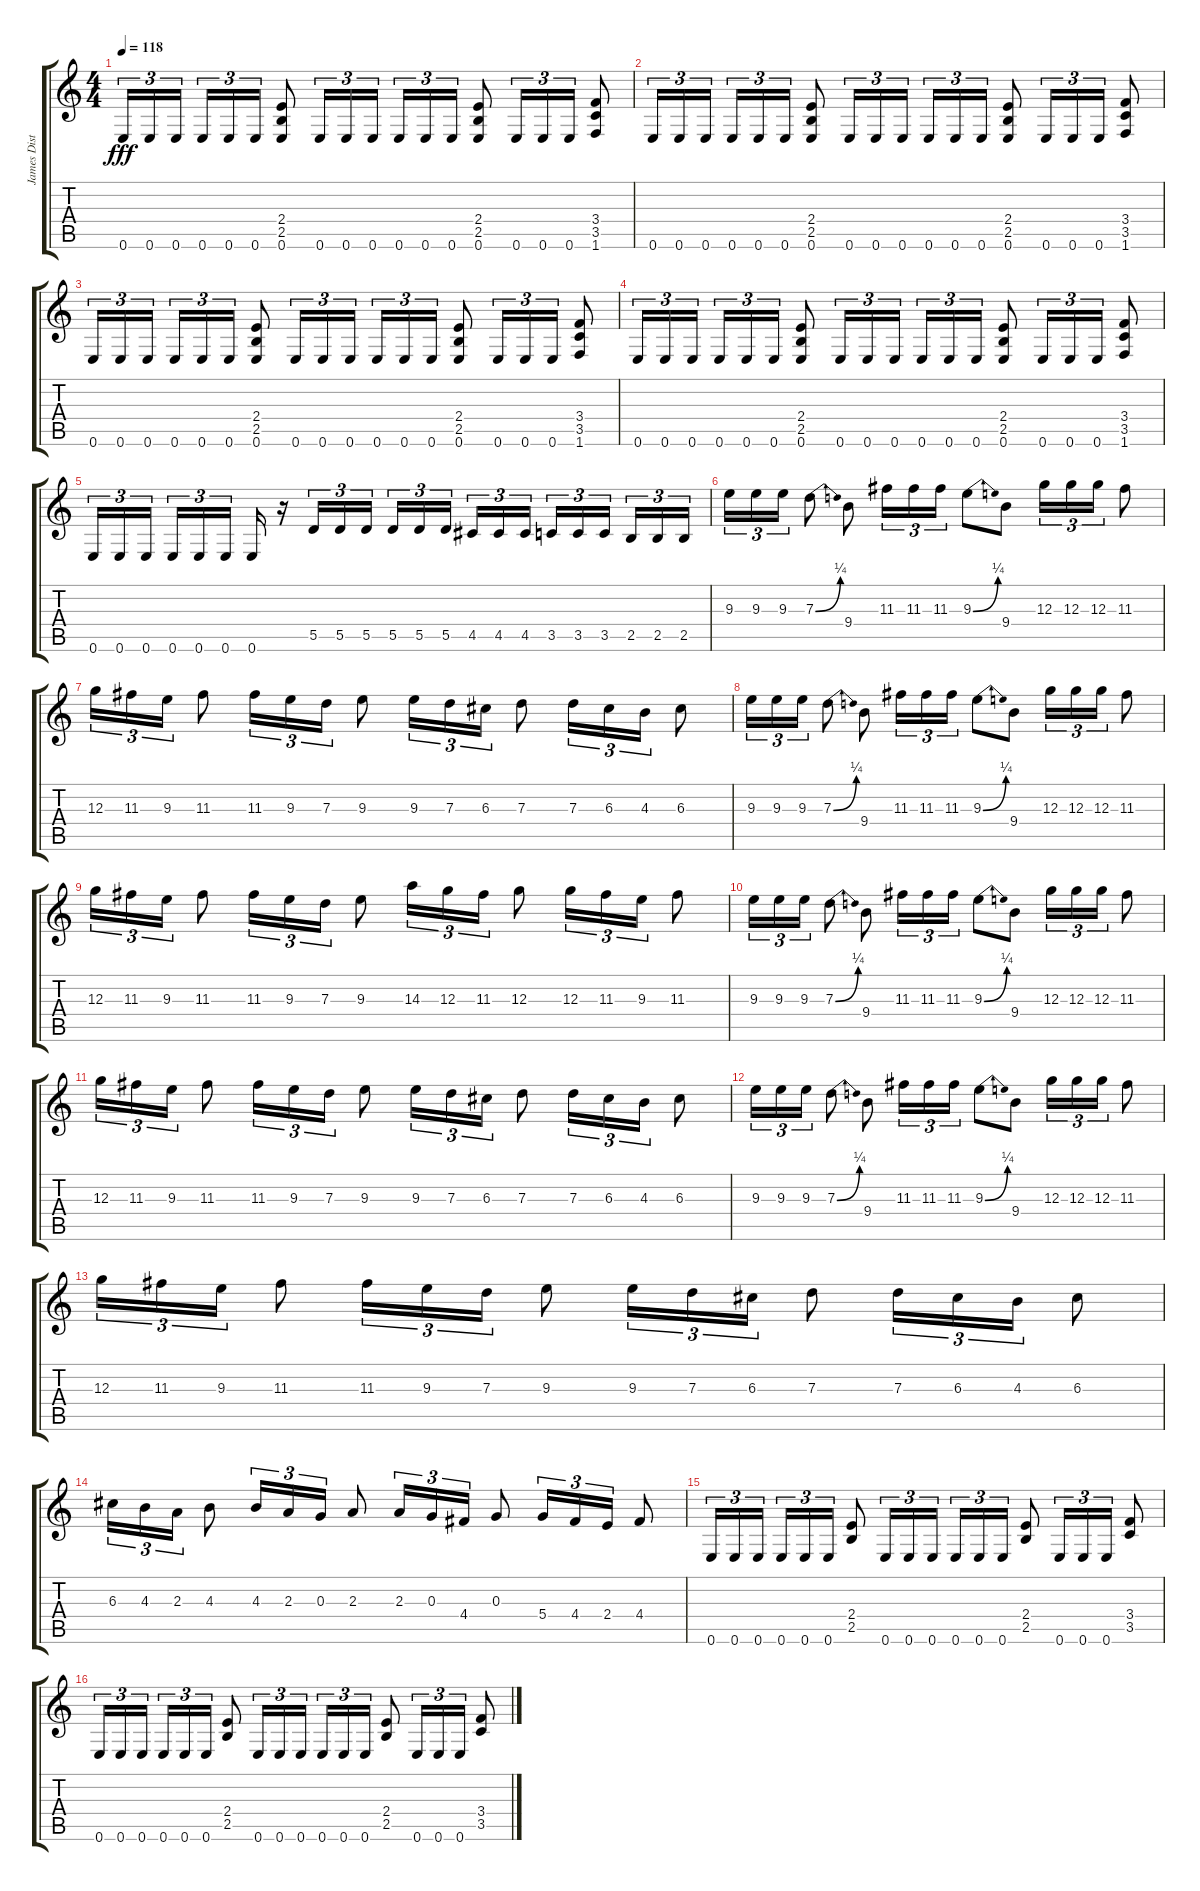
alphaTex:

\track ("James Distortion" "James Dist") {instrument distortionguitar}
\staff {score tabs}
\tuning (E4 B3 G3 D3 A2 E2) {hide}
\ts (4 4)
\tempo 118
\clef g2
\ks c
0.6.16{tu (3 2) dy fff} 0.6.16{tu (3 2)} 0.6.16{tu (3 2)} 0.6.16{tu (3 2)} 0.6.16{tu (3 2)} 0.6.16{tu (3 2)} (2.4 2.5 0.6).8 0.6.16{tu (3 2)} 0.6.16{tu (3 2)} 0.6.16{tu (3 2)} 0.6.16{tu (3 2)} 0.6.16{tu (3 2)} 0.6.16{tu (3 2)} (2.4 2.5 0.6).8 0.6.16{tu (3 2)} 0.6.16{tu (3 2)} 0.6.16{tu (3 2)} (3.4 3.5 1.6).8 |
0.6.16{tu (3 2)} 0.6.16{tu (3 2)} 0.6.16{tu (3 2)} 0.6.16{tu (3 2)} 0.6.16{tu (3 2)} 0.6.16{tu (3 2)} (2.4 2.5 0.6).8 0.6.16{tu (3 2)} 0.6.16{tu (3 2)} 0.6.16{tu (3 2)} 0.6.16{tu (3 2)} 0.6.16{tu (3 2)} 0.6.16{tu (3 2)} (2.4 2.5 0.6).8 0.6.16{tu (3 2)} 0.6.16{tu (3 2)} 0.6.16{tu (3 2)} (3.4 3.5 1.6).8 |
0.6.16{tu (3 2)} 0.6.16{tu (3 2)} 0.6.16{tu (3 2)} 0.6.16{tu (3 2)} 0.6.16{tu (3 2)} 0.6.16{tu (3 2)} (2.4 2.5 0.6).8 0.6.16{tu (3 2)} 0.6.16{tu (3 2)} 0.6.16{tu (3 2)} 0.6.16{tu (3 2)} 0.6.16{tu (3 2)} 0.6.16{tu (3 2)} (2.4 2.5 0.6).8 0.6.16{tu (3 2)} 0.6.16{tu (3 2)} 0.6.16{tu (3 2)} (3.4 3.5 1.6).8 |
0.6.16{tu (3 2)} 0.6.16{tu (3 2)} 0.6.16{tu (3 2)} 0.6.16{tu (3 2)} 0.6.16{tu (3 2)} 0.6.16{tu (3 2)} (2.4 2.5 0.6).8 0.6.16{tu (3 2)} 0.6.16{tu (3 2)} 0.6.16{tu (3 2)} 0.6.16{tu (3 2)} 0.6.16{tu (3 2)} 0.6.16{tu (3 2)} (2.4 2.5 0.6).8 0.6.16{tu (3 2)} 0.6.16{tu (3 2)} 0.6.16{tu (3 2)} (3.4 3.5 1.6).8 |
0.6.16{tu (3 2)} 0.6.16{tu (3 2)} 0.6.16{tu (3 2)} 0.6.16{tu (3 2)} 0.6.16{tu (3 2)} 0.6.16{tu (3 2)} 0.6.16 r.16 5.5.16{tu (3 2)} 5.5.16{tu (3 2)} 5.5.16{tu (3 2)} 5.5.16{tu (3 2)} 5.5.16{tu (3 2)} 5.5.16{tu (3 2)} 4.5.16{tu (3 2)} 4.5.16{tu (3 2)} 4.5.16{tu (3 2)} 3.5.16{tu (3 2)} 3.5.16{tu (3 2)} 3.5.16{tu (3 2)} 2.5.16{tu (3 2)} 2.5.16{tu (3 2)} 2.5.16{tu (3 2)} |
9.3.16{tu (3 2) volume 12} 9.3.16{tu (3 2)} 9.3.16{tu (3 2)} 7.3{be (bend 0 0 60 1)}.8 9.4.8 11.3.16{tu (3 2)} 11.3.16{tu (3 2)} 11.3.16{tu (3 2)} 9.3{be (bend 0 0 60 1)}.8 9.4.8 12.3.16{tu (3 2)} 12.3.16{tu (3 2)} 12.3.16{tu (3 2)} 11.3.8 |
12.3.16{tu (3 2)} 11.3.16{tu (3 2)} 9.3.16{tu (3 2)} 11.3.8 11.3.16{tu (3 2)} 9.3.16{tu (3 2)} 7.3.16{tu (3 2)} 9.3.8 9.3.16{tu (3 2)} 7.3.16{tu (3 2)} 6.3.16{tu (3 2)} 7.3.8 7.3.16{tu (3 2)} 6.3.16{tu (3 2)} 4.3.16{tu (3 2)} 6.3.8 |
9.3.16{tu (3 2)} 9.3.16{tu (3 2)} 9.3.16{tu (3 2)} 7.3{be (bend 0 0 60 1)}.8 9.4.8 11.3.16{tu (3 2)} 11.3.16{tu (3 2)} 11.3.16{tu (3 2)} 9.3{be (bend 0 0 60 1)}.8 9.4.8 12.3.16{tu (3 2)} 12.3.16{tu (3 2)} 12.3.16{tu (3 2)} 11.3.8 |
12.3.16{tu (3 2)} 11.3.16{tu (3 2)} 9.3.16{tu (3 2)} 11.3.8 11.3.16{tu (3 2)} 9.3.16{tu (3 2)} 7.3.16{tu (3 2)} 9.3.8 14.3.16{tu (3 2)} 12.3.16{tu (3 2)} 11.3.16{tu (3 2)} 12.3.8 12.3.16{tu (3 2)} 11.3.16{tu (3 2)} 9.3.16{tu (3 2)} 11.3.8 |
9.3.16{tu (3 2)} 9.3.16{tu (3 2)} 9.3.16{tu (3 2)} 7.3{be (bend 0 0 60 1)}.8 9.4.8 11.3.16{tu (3 2)} 11.3.16{tu (3 2)} 11.3.16{tu (3 2)} 9.3{be (bend 0 0 60 1)}.8 9.4.8 12.3.16{tu (3 2)} 12.3.16{tu (3 2)} 12.3.16{tu (3 2)} 11.3.8 |
12.3.16{tu (3 2)} 11.3.16{tu (3 2)} 9.3.16{tu (3 2)} 11.3.8 11.3.16{tu (3 2)} 9.3.16{tu (3 2)} 7.3.16{tu (3 2)} 9.3.8 9.3.16{tu (3 2)} 7.3.16{tu (3 2)} 6.3.16{tu (3 2)} 7.3.8 7.3.16{tu (3 2)} 6.3.16{tu (3 2)} 4.3.16{tu (3 2)} 6.3.8 |
9.3.16{tu (3 2)} 9.3.16{tu (3 2)} 9.3.16{tu (3 2)} 7.3{be (bend 0 0 60 1)}.8 9.4.8 11.3.16{tu (3 2)} 11.3.16{tu (3 2)} 11.3.16{tu (3 2)} 9.3{be (bend 0 0 60 1)}.8 9.4.8 12.3.16{tu (3 2)} 12.3.16{tu (3 2)} 12.3.16{tu (3 2)} 11.3.8 |
12.3.16{tu (3 2)} 11.3.16{tu (3 2)} 9.3.16{tu (3 2)} 11.3.8 11.3.16{tu (3 2)} 9.3.16{tu (3 2)} 7.3.16{tu (3 2)} 9.3.8 9.3.16{tu (3 2)} 7.3.16{tu (3 2)} 6.3.16{tu (3 2)} 7.3.8 7.3.16{tu (3 2)} 6.3.16{tu (3 2)} 4.3.16{tu (3 2)} 6.3.8 |
6.3.16{tu (3 2)} 4.3.16{tu (3 2)} 2.3.16{tu (3 2)} 4.3.8 4.3.16{tu (3 2)} 2.3.16{tu (3 2)} 0.3.16{tu (3 2)} 2.3.8 2.3.16{tu (3 2)} 0.3.16{tu (3 2)} 4.4.16{tu (3 2)} 0.3.8 5.4.16{tu (3 2)} 4.4.16{tu (3 2)} 2.4.16{tu (3 2)} 4.4.8 |
0.6.16{tu (3 2) volume 16} 0.6.16{tu (3 2)} 0.6.16{tu (3 2)} 0.6.16{tu (3 2)} 0.6.16{tu (3 2)} 0.6.16{tu (3 2)} (2.4 2.5).8 0.6.16{tu (3 2)} 0.6.16{tu (3 2)} 0.6.16{tu (3 2)} 0.6.16{tu (3 2)} 0.6.16{tu (3 2)} 0.6.16{tu (3 2)} (2.4 2.5).8 0.6.16{tu (3 2)} 0.6.16{tu (3 2)} 0.6.16{tu (3 2)} (3.4 3.5).8 |
0.6.16{tu (3 2)} 0.6.16{tu (3 2)} 0.6.16{tu (3 2)} 0.6.16{tu (3 2)} 0.6.16{tu (3 2)} 0.6.16{tu (3 2)} (2.4 2.5).8 0.6.16{tu (3 2)} 0.6.16{tu (3 2)} 0.6.16{tu (3 2)} 0.6.16{tu (3 2)} 0.6.16{tu (3 2)} 0.6.16{tu (3 2)} (2.4 2.5).8 0.6.16{tu (3 2)} 0.6.16{tu (3 2)} 0.6.16{tu (3 2)} (3.4 3.5).8
